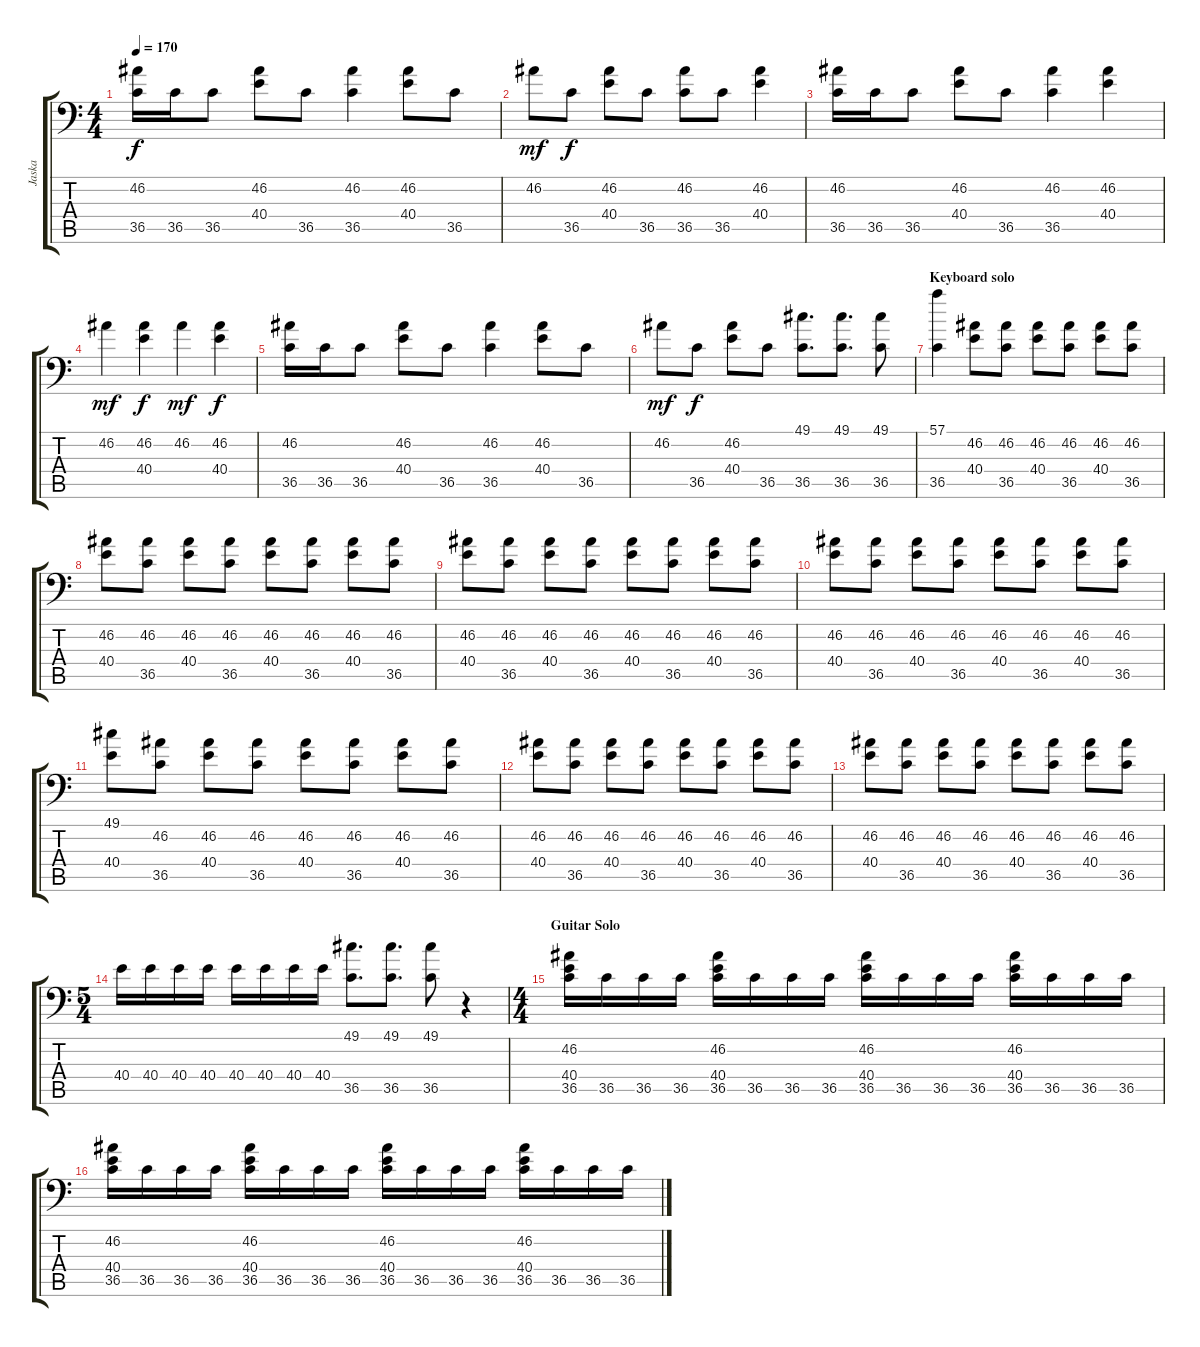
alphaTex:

\track ("Jaska" "Jaska") {instrument acousticgrandpiano}
\staff {score tabs}
\tuning (C-1 C-1 C-1 C-1 C-1 C-1) {hide}
\ts (4 4)
\tempo 170
\clef f4
\ks c
(46.2 36.5).16{dy f} 36.5.16 36.5.8 (46.2 40.4).8 36.5.8 (46.2 36.5).4 (46.2 40.4).8 36.5.8 |
46.2.8{dy mf} 36.5.8{dy f} (46.2 40.4).8 36.5.8 (46.2 36.5).8 36.5.8 (46.2 40.4).4 |
(46.2 36.5).16 36.5.16 36.5.8 (46.2 40.4).8 36.5.8 (46.2 36.5).4 (46.2 40.4).4 |
46.2.4{dy mf} (46.2 40.4).4{dy f} 46.2.4{dy mf} (46.2 40.4).4{dy f} |
(46.2 36.5).16 36.5.16 36.5.8 (46.2 40.4).8 36.5.8 (46.2 36.5).4 (46.2 40.4).8 36.5.8 |
46.2.8{dy mf} 36.5.8{dy f} (46.2 40.4).8 36.5.8 (49.1 36.5).8{d} (49.1 36.5).8{d} (49.1 36.5).8 |
\section ("" "Keyboard solo")
(57.1 36.5).4 (46.2 40.4).8 (46.2 36.5).8 (46.2 40.4).8 (46.2 36.5).8 (46.2 40.4).8 (46.2 36.5).8 |
(46.2 40.4).8 (46.2 36.5).8 (46.2 40.4).8 (46.2 36.5).8 (46.2 40.4).8 (46.2 36.5).8 (46.2 40.4).8 (46.2 36.5).8 |
(46.2 40.4).8 (46.2 36.5).8 (46.2 40.4).8 (46.2 36.5).8 (46.2 40.4).8 (46.2 36.5).8 (46.2 40.4).8 (46.2 36.5).8 |
(46.2 40.4).8 (46.2 36.5).8 (46.2 40.4).8 (46.2 36.5).8 (46.2 40.4).8 (46.2 36.5).8 (46.2 40.4).8 (46.2 36.5).8 |
(49.1 40.4).8 (46.2 36.5).8 (46.2 40.4).8 (46.2 36.5).8 (46.2 40.4).8 (46.2 36.5).8 (46.2 40.4).8 (46.2 36.5).8 |
(46.2 40.4).8 (46.2 36.5).8 (46.2 40.4).8 (46.2 36.5).8 (46.2 40.4).8 (46.2 36.5).8 (46.2 40.4).8 (46.2 36.5).8 |
(46.2 40.4).8 (46.2 36.5).8 (46.2 40.4).8 (46.2 36.5).8 (46.2 40.4).8 (46.2 36.5).8 (46.2 40.4).8 (46.2 36.5).8 |
\ts (5 4)
40.4.16 40.4.16 40.4.16 40.4.16 40.4.16 40.4.16 40.4.16 40.4.16 (49.1 36.5).8{d} (49.1 36.5).8{d} (49.1 36.5).8 r.4 |
\ts (4 4)
\section ("" "Guitar Solo")
(46.2 40.4 36.5).16 36.5.16 36.5.16 36.5.16 (46.2 40.4 36.5).16 36.5.16 36.5.16 36.5.16 (46.2 40.4 36.5).16 36.5.16 36.5.16 36.5.16 (46.2 40.4 36.5).16 36.5.16 36.5.16 36.5.16 |
(46.2 40.4 36.5).16 36.5.16 36.5.16 36.5.16 (46.2 40.4 36.5).16 36.5.16 36.5.16 36.5.16 (46.2 40.4 36.5).16 36.5.16 36.5.16 36.5.16 (46.2 40.4 36.5).16 36.5.16 36.5.16 36.5.16
